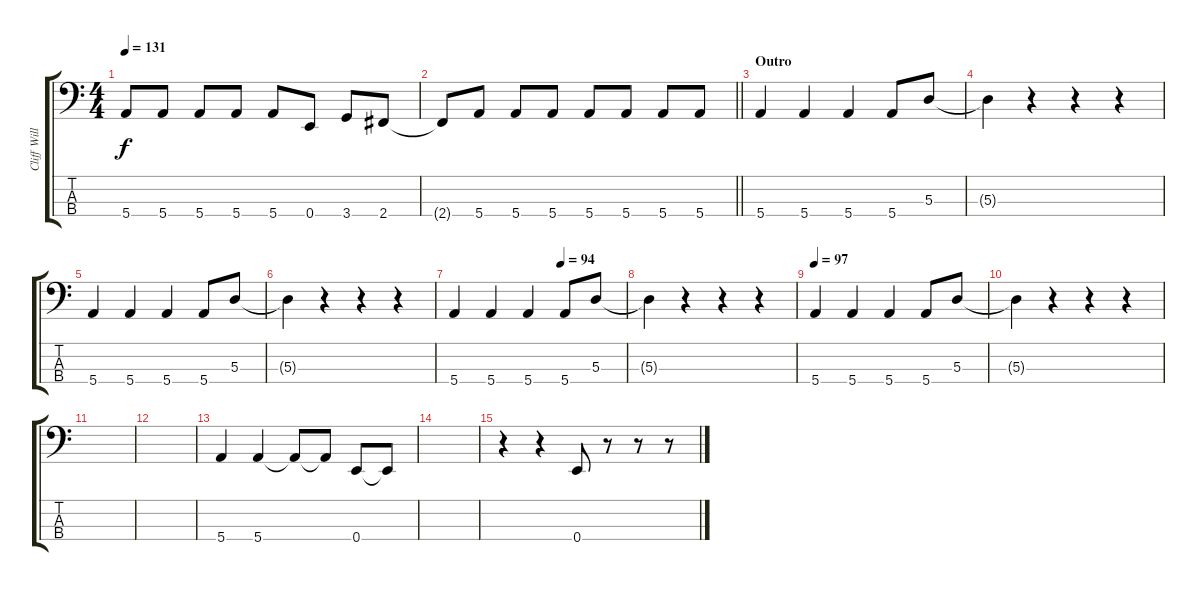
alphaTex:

\track ("Cliff Williams" "Cliff Will") {instrument electricbassfinger}
\staff {score tabs}
\tuning (G2 D2 A1 E1) {hide}
\ts (4 4)
\tempo 131
\clef f4
\ks c
5.4.8{dy f} 5.4.8 5.4.8 5.4.8 5.4.8 0.4.8 3.4.8 2.4.8 |
\barLineRight lightlight
2.4{t}.8 5.4.8 5.4.8 5.4.8 5.4.8 5.4.8 5.4.8 5.4.8 |
\section ("" "Outro")
5.4.4 5.4.4 5.4.4 5.4.8 5.3.8 |
5.3{t}.4 r.4 r.4 r.4 |
5.4.4 5.4.4 5.4.4 5.4.8 5.3.8 |
5.3{t}.4 r.4 r.4 r.4 |
\tempo (94 0.625)
5.4.4 5.4.4 5.4.4 5.4.8 5.3.8 |
5.3{t}.4 r.4 r.4 r.4 |
\tempo 97
5.4.4 5.4.4 5.4.4 5.4.8 5.3.8 |
5.3{t}.4 r.4 r.4 r.4 |
|
|
5.4.4 5.4.4 5.4{t}.8 5.4{t}.8 0.4.8 0.4{t}.8 |
|
r.4 r.4 0.4.8 r.8 r.8 r.8
